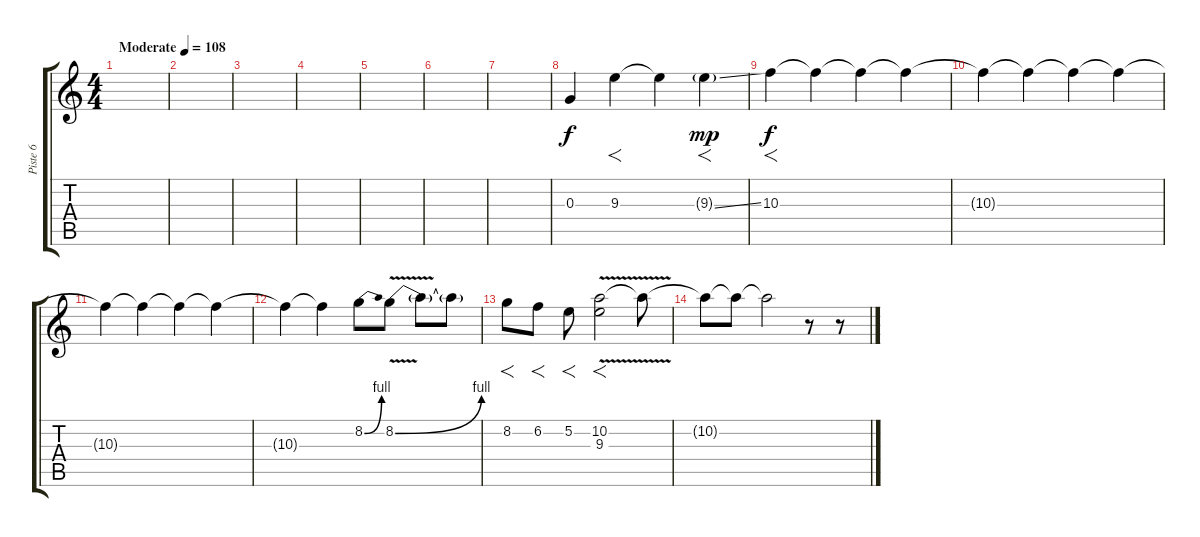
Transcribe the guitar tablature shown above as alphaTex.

\track ("Piste 6" "Piste 6") {instrument electricguitarclean}
\staff {score tabs}
\tuning (E4 B3 G3 D3 A2 E2) {hide}
\ts (4 4)
\tempo (108 "Moderate")
\clef g2
\ks c
|
|
|
|
|
|
|
0.3.4 9.3.4{f} 9.3{t}.4 9.3{ss g}.4{f dy mp} |
10.3.4{f dy f} 10.3{t}.4 10.3{t}.4 10.3{t}.4 |
10.3{t}.4 10.3{t}.4 10.3{t}.4 10.3{t}.4 |
10.3{t}.4 10.3{t}.4 10.3{t}.4 10.3{t}.4 |
10.3{t}.4 10.3{t}.4 8.2{be (bend 0 0 60 4)}.8 8.2{be (bend 0 0 60 4) v}.8 8.2{t}.8 8.2{t}.8 |
8.2.8{f} 6.2.8{f} 5.2.8{f} (10.2{v} 9.3).2{f} 10.2{t}.8 |
10.2{t}.8 10.2{t}.8 10.2{t}.2 r.8 r.8
